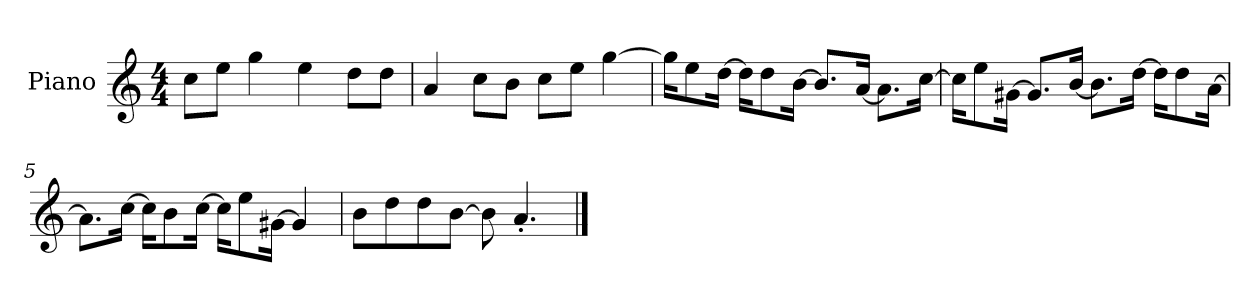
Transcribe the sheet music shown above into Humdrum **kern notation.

**kern
*part1
*staff1
*I"Piano
*I'P-no
*clefG2
*k[]
*M4/4
*MM90
=1
8cc\L
8ee\J
4gg\
4ee\
8dd\L
8dd\J
=2
4a/
8cc\L
8b\J
8cc\L
8ee\J
[4gg\
=3
16gg\KL]
8ee\
[16dd\Jk
16dd\KL]
8dd\
[16b\Jk
8.b/L]
[16a/Jk
8.a\L]
[16cc\Jk
=4
16cc\KL]
8ee\
[16g#X\Jk
8.g#/L]
[16b/Jk
8.b\L]
[16dd\Jk
16dd\KL]
8dd\
[16a\Jk
!!LO:LB:g=z
=5
8.a\L]
[16cc\Jk
16cc\KL]
8b\
[16cc\Jk
16cc\KL]
8ee\
[16g#X\Jk
4g#/]
=6
8b\L
8dd\
8dd\
[8b\J
8b\]
4.a'/
==
*-
